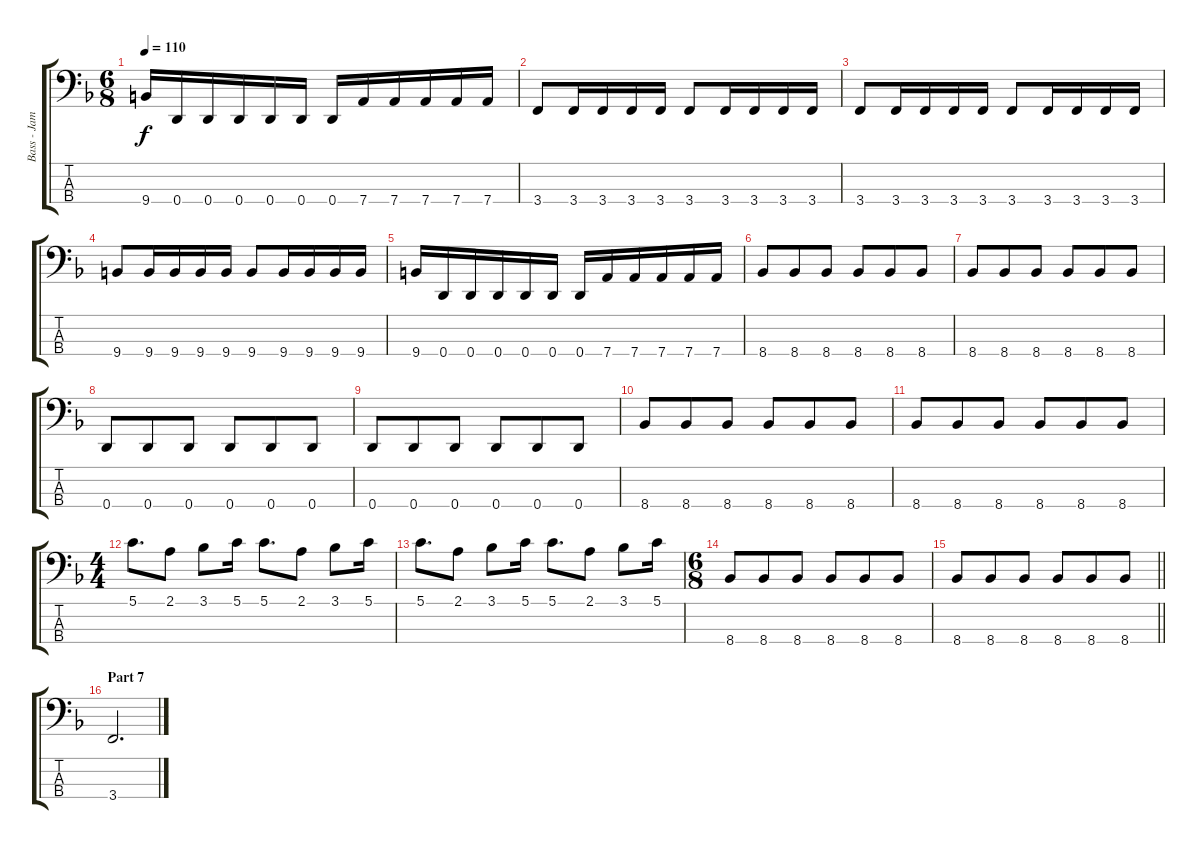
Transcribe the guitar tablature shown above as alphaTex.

\track ("Bass - James Johnston" "Bass - Jam") {instrument electricbassfinger}
\staff {score tabs}
\tuning (G2 D2 A1 D1) {hide}
\ts (6 8)
\tempo 110
\clef f4
\ks dminor
9.4.16{dy f} 0.4.16 0.4.16 0.4.16 0.4.16 0.4.16 0.4.16 7.4.16 7.4.16 7.4.16 7.4.16 7.4.16 |
3.4.8 3.4.16 3.4.16 3.4.16 3.4.16 3.4.8 3.4.16 3.4.16 3.4.16 3.4.16 |
3.4.8 3.4.16 3.4.16 3.4.16 3.4.16 3.4.8 3.4.16 3.4.16 3.4.16 3.4.16 |
9.4.8 9.4.16 9.4.16 9.4.16 9.4.16 9.4.8 9.4.16 9.4.16 9.4.16 9.4.16 |
9.4.16 0.4.16 0.4.16 0.4.16 0.4.16 0.4.16 0.4.16 7.4.16 7.4.16 7.4.16 7.4.16 7.4.16 |
8.4.8 8.4.8 8.4.8 8.4.8 8.4.8 8.4.8 |
8.4.8 8.4.8 8.4.8 8.4.8 8.4.8 8.4.8 |
0.4.8 0.4.8 0.4.8 0.4.8 0.4.8 0.4.8 |
0.4.8 0.4.8 0.4.8 0.4.8 0.4.8 0.4.8 |
8.4.8 8.4.8 8.4.8 8.4.8 8.4.8 8.4.8 |
8.4.8 8.4.8 8.4.8 8.4.8 8.4.8 8.4.8 |
\ts (4 4)
5.1.8{d} 2.1.8 3.1.8 5.1.16 5.1.8{d} 2.1.8 3.1.8 5.1.16 |
5.1.8{d} 2.1.8 3.1.8 5.1.16 5.1.8{d} 2.1.8 3.1.8 5.1.16 |
\ts (6 8)
8.4.8 8.4.8 8.4.8 8.4.8 8.4.8 8.4.8 |
\barLineRight lightlight
8.4.8 8.4.8 8.4.8 8.4.8 8.4.8 8.4.8 |
\section ("" "Part 7")
3.4.2{d}
